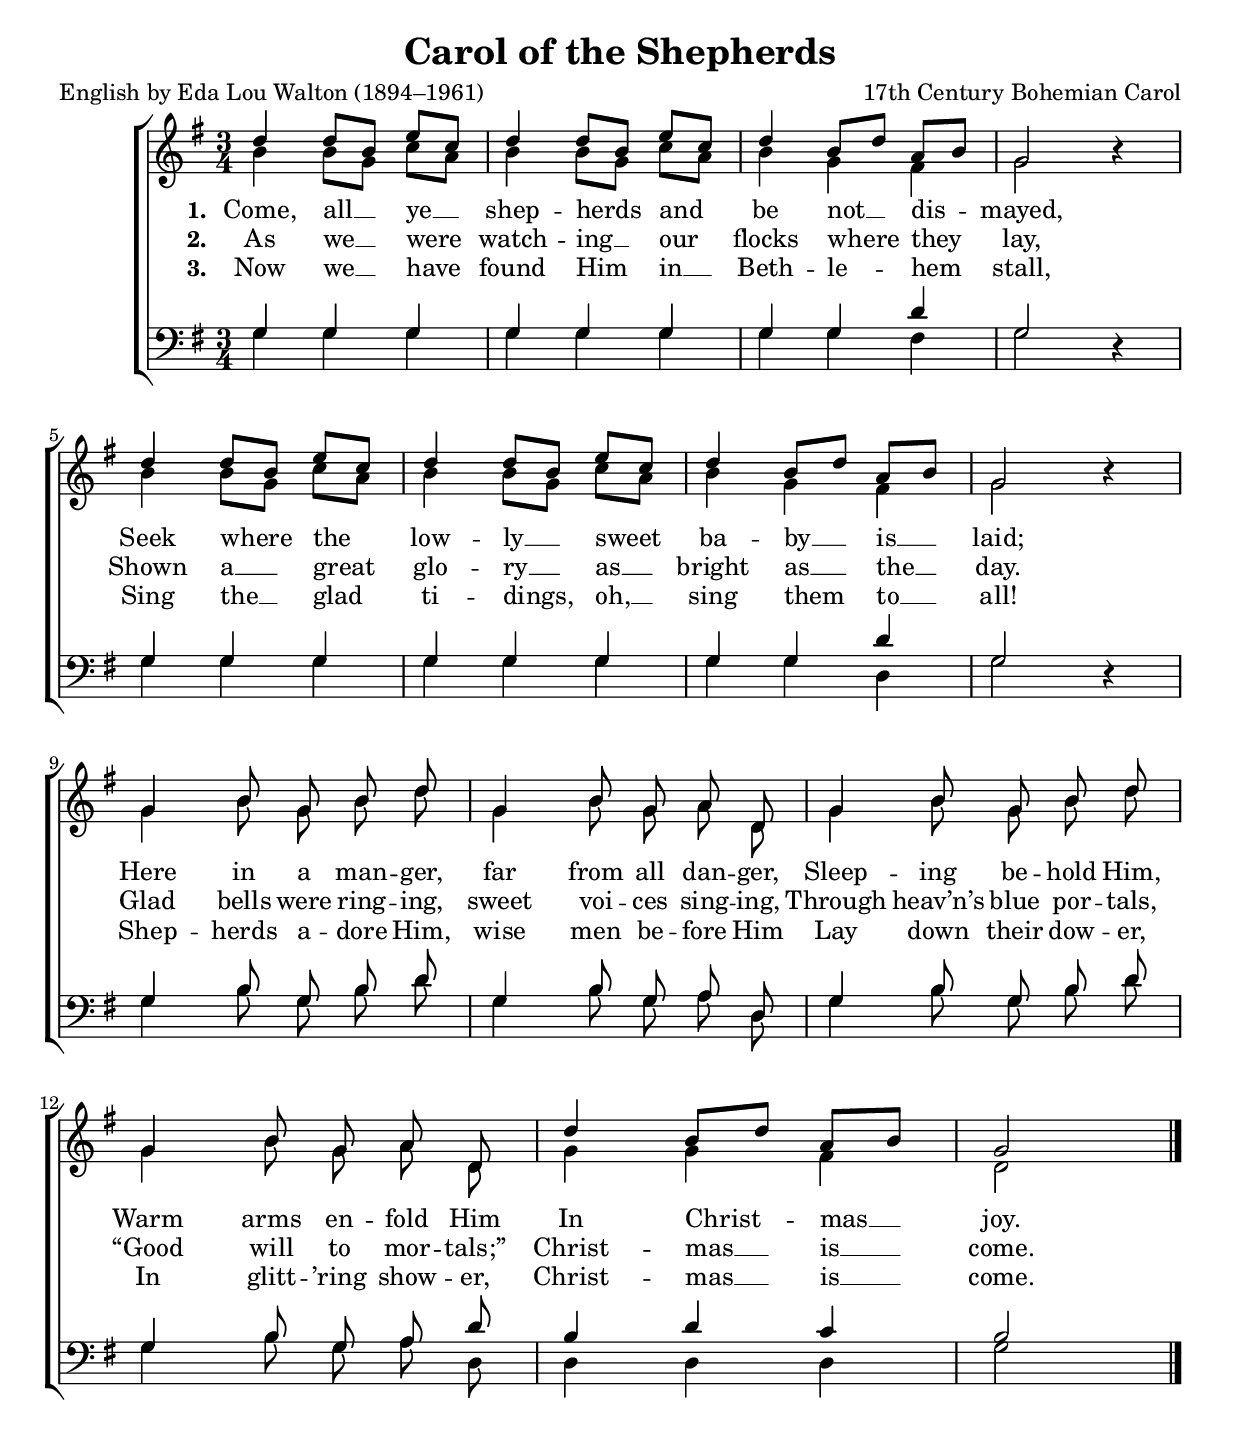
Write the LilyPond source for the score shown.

\version "2.14.2"
\include "util.ly"
\header {
  title = "Carol of the Shepherds"
  poet = "English by Eda Lou Walton (1894–1961)"
  composer = "17th Century Bohemian Carol"
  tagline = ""
}

global = {
  \key g \major
  \time 3/4
  \autoBeamOff
}

sopMusic = \relative c'' {
  d4 d8[ b] e[ c] |
  d4 d8[ b] e[ c] |
  d4 b8[ d] a[ b] g2 b4\rest | \break
  
  d4 d8[ b] e[ c] |
  d4 d8[ b] e[ c] |
  d4 b8[ d] a[ b] g2 b4\rest | \break
  
  g4 b8\noBeam g\noBeam b\noBeam d\noBeam |
  g,4 b8\noBeam g\noBeam a\noBeam d,\noBeam |
  g4 b8\noBeam g\noBeam b\noBeam d\noBeam | \break
  
  g,4 b8\noBeam g\noBeam a\noBeam d,\noBeam |
  d'4 b8[ d] a[ b] |
  \partial 2 g2 \bar "|."
}
sopWords = \lyricmode {
  
}

altoMusic = \relative c'' {
  b4 b8[ g] c[ a] |
  b4 b8[ g] c[ a] |
  b4 g fis g2 s4 |
  
  b4 b8[ g] c[ a] |
  b4 b8[ g] c[ a] |
  b4 g fis g2 s4 |
  
  g4 b8\noBeam g\noBeam b\noBeam d\noBeam |
  g,4 b8\noBeam g\noBeam a\noBeam d,\noBeam |
  g4 b8\noBeam g\noBeam b\noBeam d\noBeam |
  
  g,4 b8\noBeam g\noBeam a\noBeam d,\noBeam |
  g4 g fis |
  d2 \bar "|."
}
altoWords = \lyricmode {
  \dropLyricsV
  \set stanza = #"1. "
  Come, all __ ye __ shep -- herds and
%8.5x11 __
  be not __ dis -- mayed,
  Seek where the low -- ly __ sweet ba -- by __ is __ laid;
  Here in a man -- ger,
  far from all dan -- ger,
  Sleep -- ing be -- hold Him,
  Warm arms en -- fold Him
  In Christ -- mas __ joy.
}
altoWordsII = \lyricmode {
  \dropLyricsV
  \set stanza = #"2. "
  As we __ were watch -- ing __ our
%8.5x11 __
  flocks where they lay,
  Shown a __ great glo -- ry __ as __ bright as __ the __ day.
  Glad bells were ring -- ing, sweet voi -- ces sing -- ing,
  Through heav’n’s blue por -- tals, “Good will to mor -- tals;”
  Christ -- mas __ is __ come.
}
altoWordsIII = \lyricmode {
  \dropLyricsV
  \set stanza = #"3. "
  Now we __ have found Him in __ Beth -- le -- hem stall,
  Sing the __ glad ti -- dings, oh, __ sing them to __ all!
  Shep -- herds a -- dore Him, wise men be -- fore Him
  Lay down their dow -- er, In glitt -- ’ring show -- er,
  Christ -- mas __ is __ come.
}
altoWordsIV = \lyricmode {

}

tenorMusic = \relative c' {
  g4 g g |
  g g g |
  g g d' |
  g,2 s4 |
  
  g g g |
  g g g |
  g g d' |
  g, 2 s4 |
  
  g4 b8\noBeam g\noBeam b\noBeam d\noBeam |
  g,4 b8\noBeam g\noBeam a\noBeam d,\noBeam |
  g4 b8\noBeam g\noBeam b\noBeam d\noBeam |
  
  g,4 b8\noBeam g\noBeam a\noBeam d\noBeam |
  b4 d c |
  b2 \bar "|."
}
tenorWords = \lyricmode {

}

bassMusic = \relative c' {
  g4 g g |
  g g g |
  g g fis |
  g2 d4\rest |
  
  g g g |
  g g g |
  g g d |
  g2 d4\rest |
  
  g4 b8\noBeam g\noBeam b\noBeam d\noBeam |
  g,4 b8\noBeam g\noBeam a\noBeam d,\noBeam |
  g4 b8\noBeam g\noBeam b\noBeam d\noBeam |
  
  g,4 b8\noBeam g\noBeam a\noBeam d,\noBeam |
  d4 d d |
  g2 \bar "|."
}
bassWords = \lyricmode {

}

\score {
  <<
   \new ChoirStaff <<
%    \new Lyrics = sopranos \with { \override VerticalAxisGroup #'nonstaff-relatedstaff-spacing = #'((basic-distance . 1)) }
    \new Staff = women <<
      \new Voice = "sopranos" { \voiceOne << \global \sopMusic >> }
      \new Voice = "altos" { \voiceTwo << \global \altoMusic >> }
    >>
    \new Lyrics \with { alignAboveContext = #"women" \override VerticalAxisGroup #'nonstaff-relatedstaff-spacing = #'((basic-distance . 1))} \lyricsto "sopranos" \sopWords
    \new Lyrics = "altosIV"  \with { alignBelowContext = #"women" } \lyricsto "sopranos" \altoWordsIV
    \new Lyrics = "altosIII"  \with { alignBelowContext = #"women" } \lyricsto "sopranos" \altoWordsIII
    \new Lyrics = "altosII"  \with { alignBelowContext = #"women" } \lyricsto "sopranos" \altoWordsII
    \new Lyrics = "altos"  \with { alignBelowContext = #"women" } \lyricsto "sopranos" \altoWords
   \new Staff = men <<
      \clef bass
      \new Voice = "tenors" { \voiceOne << \global \tenorMusic >> }
      \new Voice = "basses" { \voiceTwo << \global \bassMusic >> }
    >>
    \new Lyrics \with { alignAboveContext = #"men" \override VerticalAxisGroup #'nonstaff-relatedstaff-spacing = #'((basic-distance . 1)) } \lyricsto "tenors" \tenorWords
    \new Lyrics \with { alignBelowContext = #"men" \override VerticalAxisGroup #'nonstaff-relatedstaff-spacing = #'((basic-distance . 1)) } \lyricsto "basses" \bassWords
  >>
%    \new PianoStaff << \new Staff { \new Voice { \pianoRH } } \new Staff { \clef "bass" \pianoLH } >>
  >>
  \layout { }
  \midi {
    \tempo 4 = 120
    \set Staff.midiInstrument = "flute"
  
    \context {
      \Voice
      \remove "Dynamic_performer"
    }
  }
}
